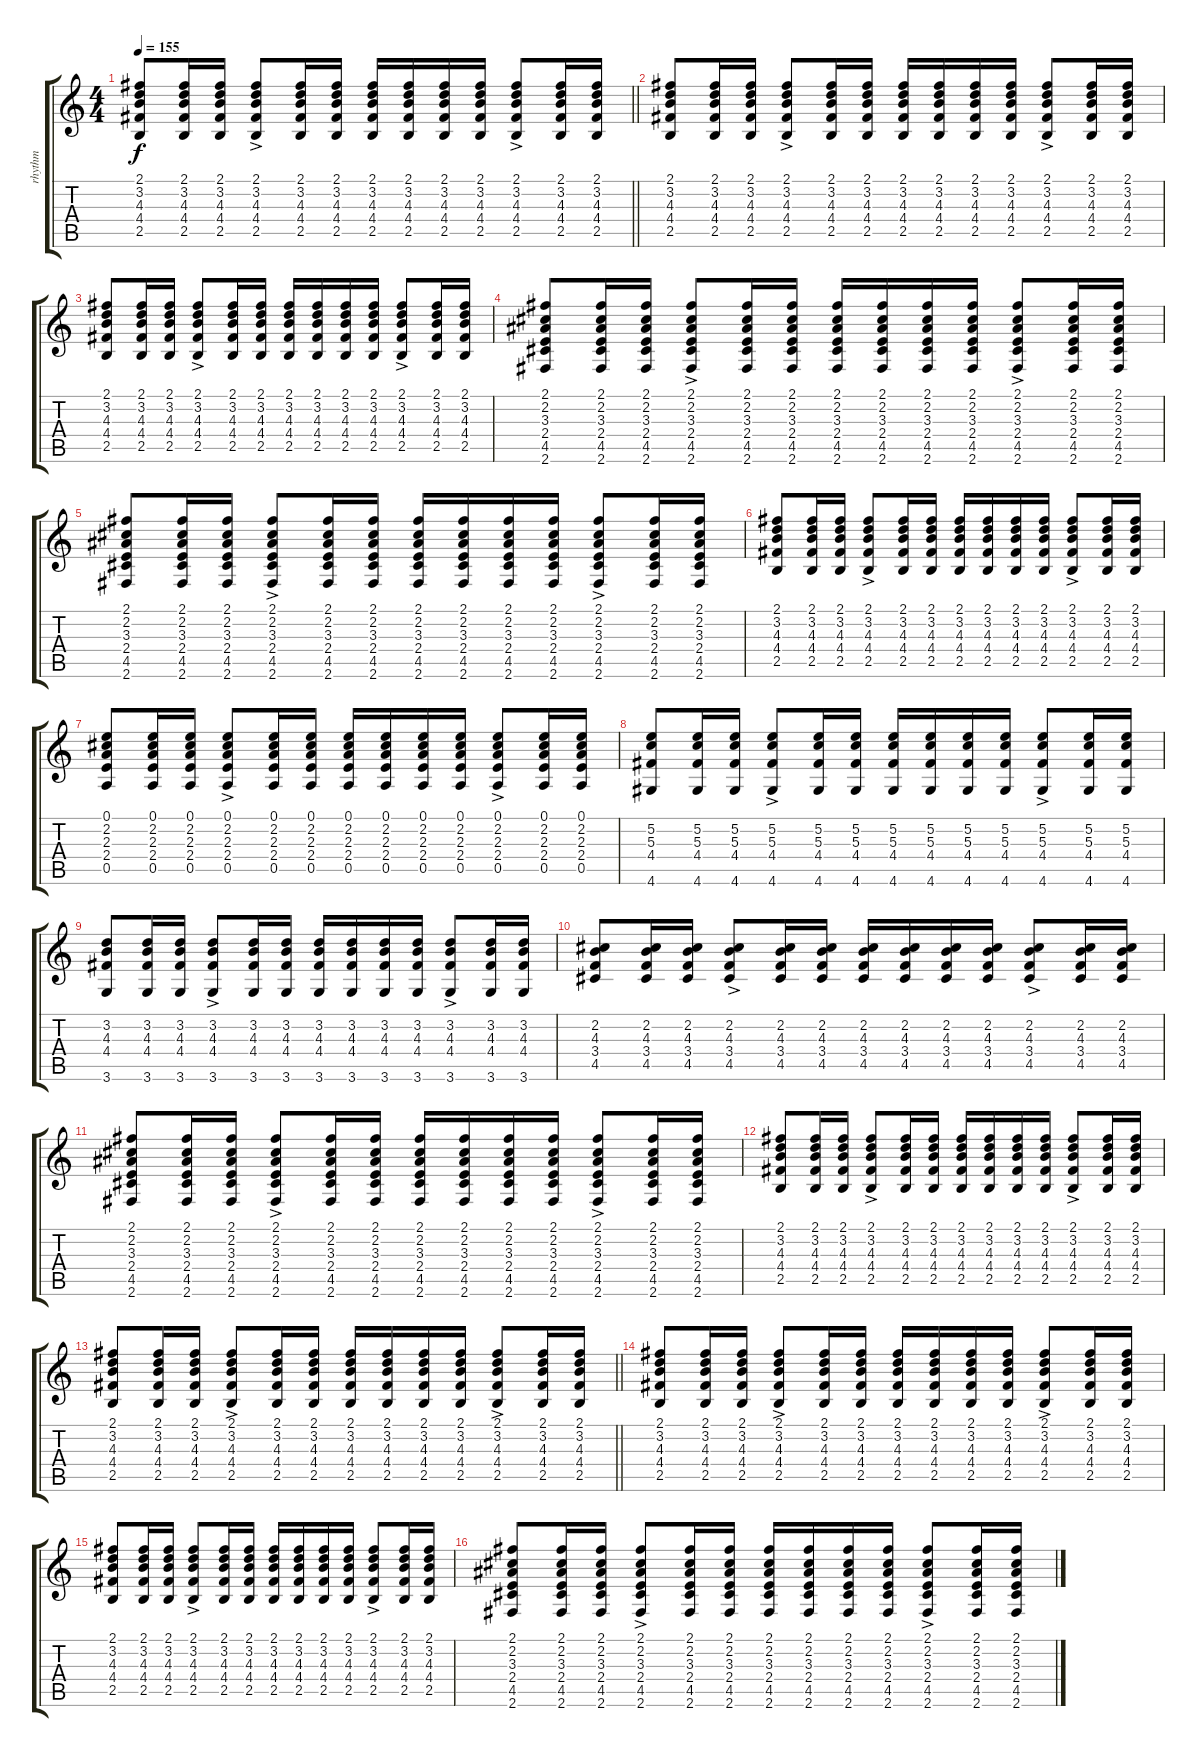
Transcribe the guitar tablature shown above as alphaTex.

\track ("rhythm" "rhythm") {instrument acousticguitarnylon}
\staff {score tabs}
\tuning (E4 B3 G3 D3 A2 E2) {hide}
\ts (4 4)
\tempo 155
\clef g2
\barLineRight lightlight
\ks c
(2.1 3.2 4.3 4.4 2.5).8{dy f} (2.1 3.2 4.3 4.4 2.5).16 (2.1 3.2 4.3 4.4 2.5).16 (2.1{ac} 3.2{ac} 4.3{ac} 4.4{ac} 2.5{ac}).8 (2.1 3.2 4.3 4.4 2.5).16 (2.1 3.2 4.3 4.4 2.5).16 (2.1 3.2 4.3 4.4 2.5).16 (2.1 3.2 4.3 4.4 2.5).16 (2.1 3.2 4.3 4.4 2.5).16 (2.1 3.2 4.3 4.4 2.5).16 (2.1{ac} 3.2{ac} 4.3{ac} 4.4{ac} 2.5{ac}).8 (2.1 3.2 4.3 4.4 2.5).16 (2.1 3.2 4.3 4.4 2.5).16 |
(2.1 3.2 4.3 4.4 2.5).8 (2.1 3.2 4.3 4.4 2.5).16 (2.1 3.2 4.3 4.4 2.5).16 (2.1{ac} 3.2{ac} 4.3{ac} 4.4{ac} 2.5{ac}).8 (2.1 3.2 4.3 4.4 2.5).16 (2.1 3.2 4.3 4.4 2.5).16 (2.1 3.2 4.3 4.4 2.5).16 (2.1 3.2 4.3 4.4 2.5).16 (2.1 3.2 4.3 4.4 2.5).16 (2.1 3.2 4.3 4.4 2.5).16 (2.1{ac} 3.2{ac} 4.3{ac} 4.4{ac} 2.5{ac}).8 (2.1 3.2 4.3 4.4 2.5).16 (2.1 3.2 4.3 4.4 2.5).16 |
(2.1 3.2 4.3 4.4 2.5).8 (2.1 3.2 4.3 4.4 2.5).16 (2.1 3.2 4.3 4.4 2.5).16 (2.1{ac} 3.2{ac} 4.3{ac} 4.4{ac} 2.5{ac}).8 (2.1 3.2 4.3 4.4 2.5).16 (2.1 3.2 4.3 4.4 2.5).16 (2.1 3.2 4.3 4.4 2.5).16 (2.1 3.2 4.3 4.4 2.5).16 (2.1 3.2 4.3 4.4 2.5).16 (2.1 3.2 4.3 4.4 2.5).16 (2.1{ac} 3.2{ac} 4.3{ac} 4.4{ac} 2.5{ac}).8 (2.1 3.2 4.3 4.4 2.5).16 (2.1 3.2 4.3 4.4 2.5).16 |
(2.1 2.2 3.3 2.4 4.5 2.6).8 (2.1 2.2 3.3 2.4 4.5 2.6).16 (2.1 2.2 3.3 2.4 4.5 2.6).16 (2.1{ac} 2.2{ac} 3.3{ac} 2.4{ac} 4.5{ac} 2.6{ac}).8 (2.1 2.2 3.3 2.4 4.5 2.6).16 (2.1 2.2 3.3 2.4 4.5 2.6).16 (2.1 2.2 3.3 2.4 4.5 2.6).16 (2.1 2.2 3.3 2.4 4.5 2.6).16 (2.1 2.2 3.3 2.4 4.5 2.6).16 (2.1 2.2 3.3 2.4 4.5 2.6).16 (2.1{ac} 2.2{ac} 3.3{ac} 2.4{ac} 4.5{ac} 2.6{ac}).8 (2.1 2.2 3.3 2.4 4.5 2.6).16 (2.1 2.2 3.3 2.4 4.5 2.6).16 |
(2.1 2.2 3.3 2.4 4.5 2.6).8 (2.1 2.2 3.3 2.4 4.5 2.6).16 (2.1 2.2 3.3 2.4 4.5 2.6).16 (2.1{ac} 2.2{ac} 3.3{ac} 2.4{ac} 4.5{ac} 2.6{ac}).8 (2.1 2.2 3.3 2.4 4.5 2.6).16 (2.1 2.2 3.3 2.4 4.5 2.6).16 (2.1 2.2 3.3 2.4 4.5 2.6).16 (2.1 2.2 3.3 2.4 4.5 2.6).16 (2.1 2.2 3.3 2.4 4.5 2.6).16 (2.1 2.2 3.3 2.4 4.5 2.6).16 (2.1{ac} 2.2{ac} 3.3{ac} 2.4{ac} 4.5{ac} 2.6{ac}).8 (2.1 2.2 3.3 2.4 4.5 2.6).16 (2.1 2.2 3.3 2.4 4.5 2.6).16 |
(2.1 3.2 4.3 4.4 2.5).8 (2.1 3.2 4.3 4.4 2.5).16 (2.1 3.2 4.3 4.4 2.5).16 (2.1{ac} 3.2{ac} 4.3{ac} 4.4{ac} 2.5{ac}).8 (2.1 3.2 4.3 4.4 2.5).16 (2.1 3.2 4.3 4.4 2.5).16 (2.1 3.2 4.3 4.4 2.5).16 (2.1 3.2 4.3 4.4 2.5).16 (2.1 3.2 4.3 4.4 2.5).16 (2.1 3.2 4.3 4.4 2.5).16 (2.1{ac} 3.2{ac} 4.3{ac} 4.4{ac} 2.5{ac}).8 (2.1 3.2 4.3 4.4 2.5).16 (2.1 3.2 4.3 4.4 2.5).16 |
(0.1 2.2 2.3 2.4 0.5).8 (0.1 2.2 2.3 2.4 0.5).16 (0.1 2.2 2.3 2.4 0.5).16 (0.1{ac} 2.2{ac} 2.3{ac} 2.4{ac} 0.5{ac}).8 (0.1 2.2 2.3 2.4 0.5).16 (0.1 2.2 2.3 2.4 0.5).16 (0.1 2.2 2.3 2.4 0.5).16 (0.1 2.2 2.3 2.4 0.5).16 (0.1 2.2 2.3 2.4 0.5).16 (0.1 2.2 2.3 2.4 0.5).16 (0.1{ac} 2.2{ac} 2.3{ac} 2.4{ac} 0.5{ac}).8 (0.1 2.2 2.3 2.4 0.5).16 (0.1 2.2 2.3 2.4 0.5).16 |
(5.2 5.3 4.4 4.6).8 (5.2 5.3 4.4 4.6).16 (5.2 5.3 4.4 4.6).16 (5.2{ac} 5.3{ac} 4.4{ac} 4.6{ac}).8 (5.2 5.3 4.4 4.6).16 (5.2 5.3 4.4 4.6).16 (5.2 5.3 4.4 4.6).16 (5.2 5.3 4.4 4.6).16 (5.2 5.3 4.4 4.6).16 (5.2 5.3 4.4 4.6).16 (5.2{ac} 5.3{ac} 4.4{ac} 4.6{ac}).8 (5.2 5.3 4.4 4.6).16 (5.2 5.3 4.4 4.6).16 |
(3.2 4.3 4.4 3.6).8 (3.2 4.3 4.4 3.6).16 (3.2 4.3 4.4 3.6).16 (3.2{ac} 4.3{ac} 4.4{ac} 3.6{ac}).8 (3.2 4.3 4.4 3.6).16 (3.2 4.3 4.4 3.6).16 (3.2 4.3 4.4 3.6).16 (3.2 4.3 4.4 3.6).16 (3.2 4.3 4.4 3.6).16 (3.2 4.3 4.4 3.6).16 (3.2{ac} 4.3{ac} 4.4{ac} 3.6{ac}).8 (3.2 4.3 4.4 3.6).16 (3.2 4.3 4.4 3.6).16 |
(2.2 4.3 3.4 4.5).8 (2.2 4.3 3.4 4.5).16 (2.2 4.3 3.4 4.5).16 (2.2{ac} 4.3{ac} 3.4{ac} 4.5{ac}).8 (2.2 4.3 3.4 4.5).16 (2.2 4.3 3.4 4.5).16 (2.2 4.3 3.4 4.5).16 (2.2 4.3 3.4 4.5).16 (2.2 4.3 3.4 4.5).16 (2.2 4.3 3.4 4.5).16 (2.2{ac} 4.3{ac} 3.4{ac} 4.5{ac}).8 (2.2 4.3 3.4 4.5).16 (2.2 4.3 3.4 4.5).16 |
(2.1 2.2 3.3 2.4 4.5 2.6).8 (2.1 2.2 3.3 2.4 4.5 2.6).16 (2.1 2.2 3.3 2.4 4.5 2.6).16 (2.1{ac} 2.2{ac} 3.3{ac} 2.4{ac} 4.5{ac} 2.6{ac}).8 (2.1 2.2 3.3 2.4 4.5 2.6).16 (2.1 2.2 3.3 2.4 4.5 2.6).16 (2.1 2.2 3.3 2.4 4.5 2.6).16 (2.1 2.2 3.3 2.4 4.5 2.6).16 (2.1 2.2 3.3 2.4 4.5 2.6).16 (2.1 2.2 3.3 2.4 4.5 2.6).16 (2.1{ac} 2.2{ac} 3.3{ac} 2.4{ac} 4.5{ac} 2.6{ac}).8 (2.1 2.2 3.3 2.4 4.5 2.6).16 (2.1 2.2 3.3 2.4 4.5 2.6).16 |
(2.1 3.2 4.3 4.4 2.5).8 (2.1 3.2 4.3 4.4 2.5).16 (2.1 3.2 4.3 4.4 2.5).16 (2.1{ac} 3.2{ac} 4.3{ac} 4.4{ac} 2.5{ac}).8 (2.1 3.2 4.3 4.4 2.5).16 (2.1 3.2 4.3 4.4 2.5).16 (2.1 3.2 4.3 4.4 2.5).16 (2.1 3.2 4.3 4.4 2.5).16 (2.1 3.2 4.3 4.4 2.5).16 (2.1 3.2 4.3 4.4 2.5).16 (2.1{ac} 3.2{ac} 4.3{ac} 4.4{ac} 2.5{ac}).8 (2.1 3.2 4.3 4.4 2.5).16 (2.1 3.2 4.3 4.4 2.5).16 |
\barLineRight lightlight
(2.1 3.2 4.3 4.4 2.5).8 (2.1 3.2 4.3 4.4 2.5).16 (2.1 3.2 4.3 4.4 2.5).16 (2.1{ac} 3.2{ac} 4.3{ac} 4.4{ac} 2.5{ac}).8 (2.1 3.2 4.3 4.4 2.5).16 (2.1 3.2 4.3 4.4 2.5).16 (2.1 3.2 4.3 4.4 2.5).16 (2.1 3.2 4.3 4.4 2.5).16 (2.1 3.2 4.3 4.4 2.5).16 (2.1 3.2 4.3 4.4 2.5).16 (2.1{ac} 3.2{ac} 4.3{ac} 4.4{ac} 2.5{ac}).8 (2.1 3.2 4.3 4.4 2.5).16 (2.1 3.2 4.3 4.4 2.5).16 |
(2.1 3.2 4.3 4.4 2.5).8 (2.1 3.2 4.3 4.4 2.5).16 (2.1 3.2 4.3 4.4 2.5).16 (2.1{ac} 3.2{ac} 4.3{ac} 4.4{ac} 2.5{ac}).8 (2.1 3.2 4.3 4.4 2.5).16 (2.1 3.2 4.3 4.4 2.5).16 (2.1 3.2 4.3 4.4 2.5).16 (2.1 3.2 4.3 4.4 2.5).16 (2.1 3.2 4.3 4.4 2.5).16 (2.1 3.2 4.3 4.4 2.5).16 (2.1{ac} 3.2{ac} 4.3{ac} 4.4{ac} 2.5{ac}).8 (2.1 3.2 4.3 4.4 2.5).16 (2.1 3.2 4.3 4.4 2.5).16 |
(2.1 3.2 4.3 4.4 2.5).8 (2.1 3.2 4.3 4.4 2.5).16 (2.1 3.2 4.3 4.4 2.5).16 (2.1{ac} 3.2{ac} 4.3{ac} 4.4{ac} 2.5{ac}).8 (2.1 3.2 4.3 4.4 2.5).16 (2.1 3.2 4.3 4.4 2.5).16 (2.1 3.2 4.3 4.4 2.5).16 (2.1 3.2 4.3 4.4 2.5).16 (2.1 3.2 4.3 4.4 2.5).16 (2.1 3.2 4.3 4.4 2.5).16 (2.1{ac} 3.2{ac} 4.3{ac} 4.4{ac} 2.5{ac}).8 (2.1 3.2 4.3 4.4 2.5).16 (2.1 3.2 4.3 4.4 2.5).16 |
(2.1 2.2 3.3 2.4 4.5 2.6).8 (2.1 2.2 3.3 2.4 4.5 2.6).16 (2.1 2.2 3.3 2.4 4.5 2.6).16 (2.1{ac} 2.2{ac} 3.3{ac} 2.4{ac} 4.5{ac} 2.6{ac}).8 (2.1 2.2 3.3 2.4 4.5 2.6).16 (2.1 2.2 3.3 2.4 4.5 2.6).16 (2.1 2.2 3.3 2.4 4.5 2.6).16 (2.1 2.2 3.3 2.4 4.5 2.6).16 (2.1 2.2 3.3 2.4 4.5 2.6).16 (2.1 2.2 3.3 2.4 4.5 2.6).16 (2.1{ac} 2.2{ac} 3.3{ac} 2.4{ac} 4.5{ac} 2.6{ac}).8 (2.1 2.2 3.3 2.4 4.5 2.6).16 (2.1 2.2 3.3 2.4 4.5 2.6).16
